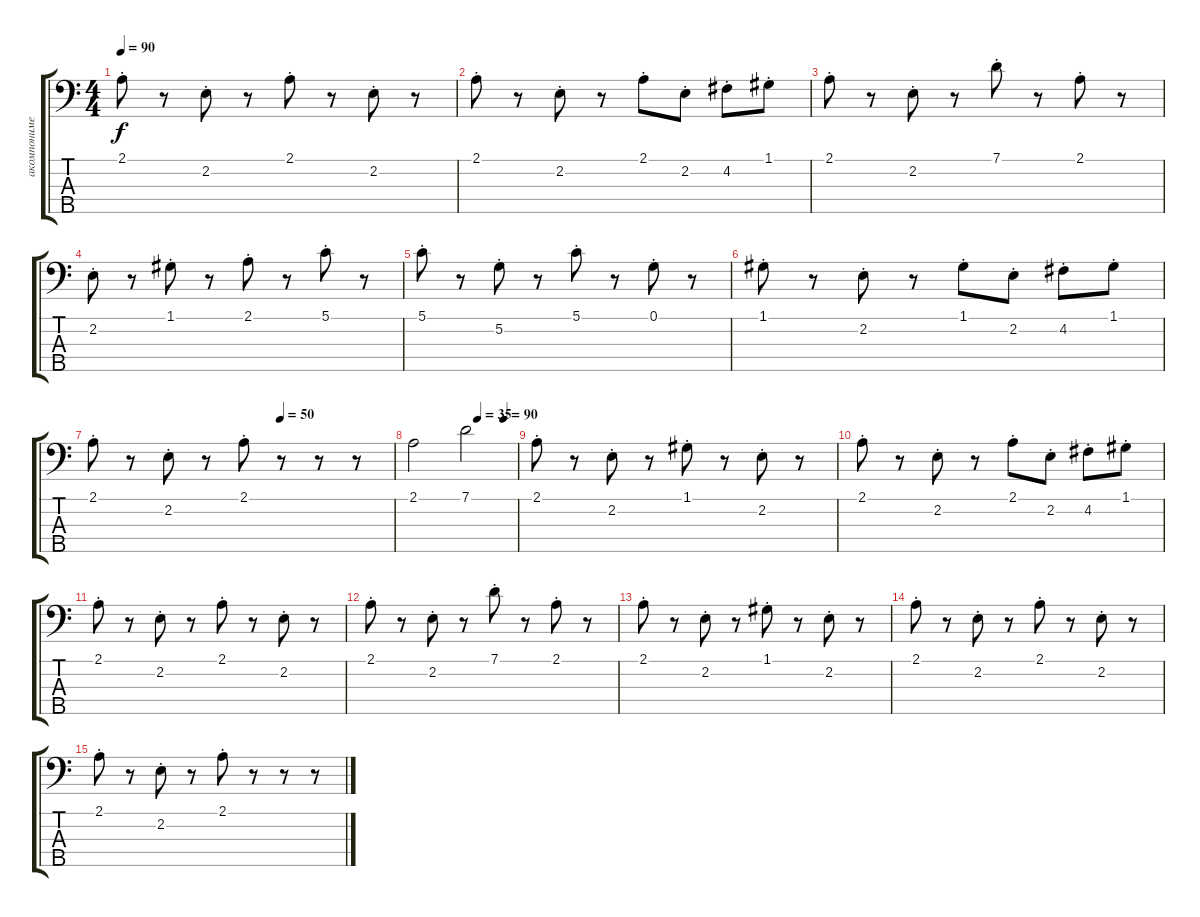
\track ("акомпонимент №1" "акомпониме") {instrument acousticguitarsteel}
\staff {score tabs}
\tuning (G2 D2 A1 E1 B0) {hide}
\ts (4 4)
\tempo 90
\clef f4
\ks c
2.1{st}.8{dy f} r.8 2.2{st}.8 r.8 2.1{st}.8 r.8 2.2{st}.8 r.8 |
2.1{st}.8 r.8 2.2{st}.8 r.8 2.1{st}.8 2.2{st}.8 4.2{st}.8 1.1{st}.8 |
2.1{st}.8 r.8 2.2{st}.8 r.8 7.1{st}.8 r.8 2.1{st}.8 r.8 |
2.2{st}.8 r.8 1.1{st}.8 r.8 2.1{st}.8 r.8 5.1{st}.8 r.8 |
5.1{st}.8 r.8 5.2{st}.8 r.8 5.1{st}.8 r.8 0.1{st}.8 r.8 |
1.1{st}.8 r.8 2.2{st}.8 r.8 1.1{st}.8 2.2{st}.8 4.2{st}.8 1.1{st}.8 |
\tempo (50 0.625)
2.1{st}.8 r.8 2.2{st}.8 r.8 2.1{st}.8 r.8 r.8 r.8 |
\tempo (35 0.625)
\tempo (90 0.875)
2.1.2 7.1.2 |
2.1{st}.8 r.8 2.2{st}.8 r.8 1.1{st}.8 r.8 2.2{st}.8 r.8 |
2.1{st}.8 r.8 2.2{st}.8 r.8 2.1{st}.8 2.2{st}.8 4.2{st}.8 1.1{st}.8 |
2.1{st}.8 r.8 2.2{st}.8 r.8 2.1{st}.8 r.8 2.2{st}.8 r.8 |
2.1{st}.8 r.8 2.2{st}.8 r.8 7.1{st}.8 r.8 2.1{st}.8 r.8 |
2.1{st}.8 r.8 2.2{st}.8 r.8 1.1{st}.8 r.8 2.2{st}.8 r.8 |
2.1{st}.8{volume 9} r.8 2.2{st}.8{volume 8} r.8 2.1{st}.8{volume 7} r.8 2.2{st}.8{volume 6} r.8 |
2.1{st}.8{volume 5} r.8 2.2{st}.8{volume 4} r.8 2.1{st}.8{volume 3} r.8 r.8 r.8
